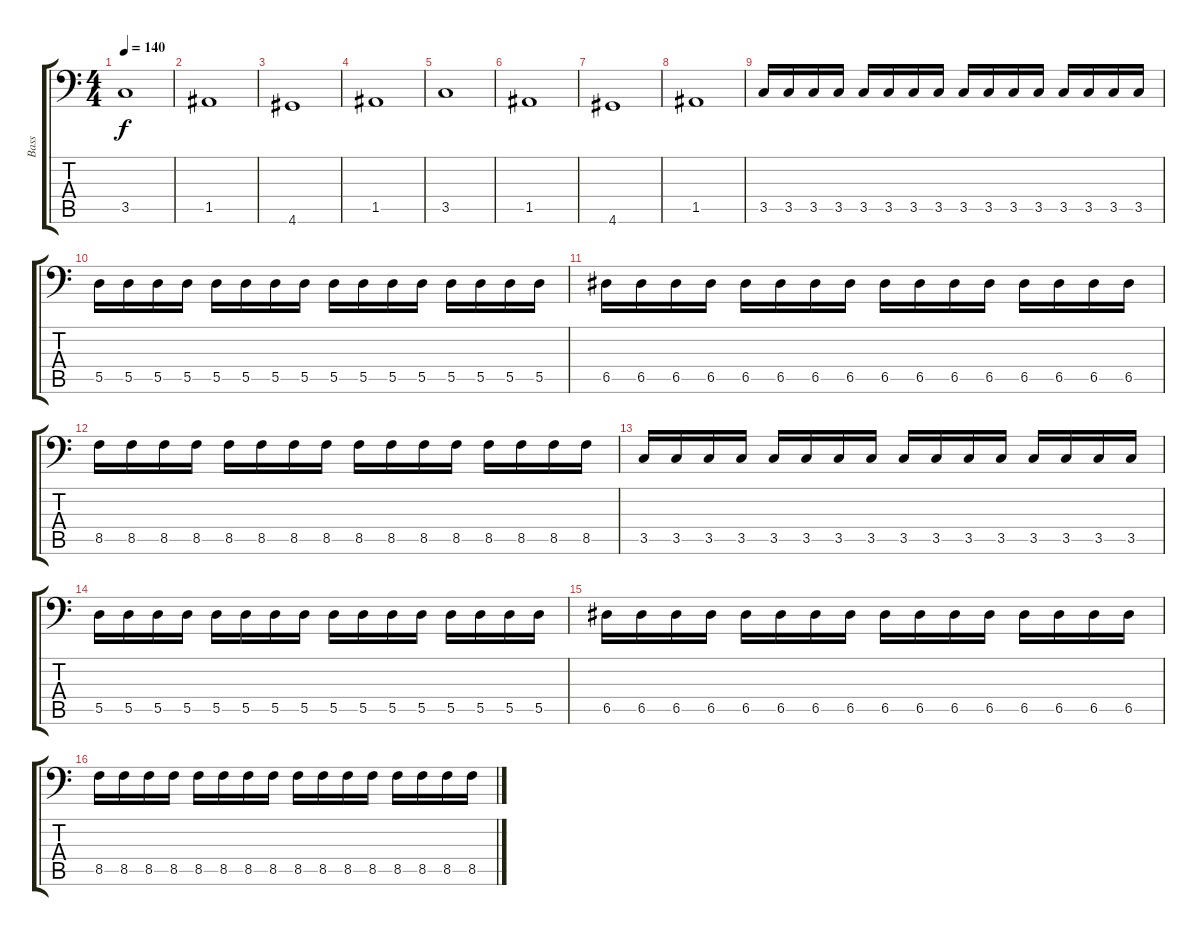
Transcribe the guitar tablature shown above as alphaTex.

\track ("Bass" "Bass") {instrument electricbassfinger}
\staff {score tabs}
\tuning (E4 B3 G2 D2 A1 E1) {hide}
\ts (4 4)
\tempo 140
\clef f4
\ks c
3.5.1{dy f} |
1.5.1 |
4.6.1 |
1.5.1 |
3.5.1 |
1.5.1 |
4.6.1 |
1.5.1 |
3.5.16 3.5.16 3.5.16 3.5.16 3.5.16 3.5.16 3.5.16 3.5.16 3.5.16 3.5.16 3.5.16 3.5.16 3.5.16 3.5.16 3.5.16 3.5.16 |
5.5.16 5.5.16 5.5.16 5.5.16 5.5.16 5.5.16 5.5.16 5.5.16 5.5.16 5.5.16 5.5.16 5.5.16 5.5.16 5.5.16 5.5.16 5.5.16 |
6.5.16 6.5.16 6.5.16 6.5.16 6.5.16 6.5.16 6.5.16 6.5.16 6.5.16 6.5.16 6.5.16 6.5.16 6.5.16 6.5.16 6.5.16 6.5.16 |
8.5.16 8.5.16 8.5.16 8.5.16 8.5.16 8.5.16 8.5.16 8.5.16 8.5.16 8.5.16 8.5.16 8.5.16 8.5.16 8.5.16 8.5.16 8.5.16 |
3.5.16 3.5.16 3.5.16 3.5.16 3.5.16 3.5.16 3.5.16 3.5.16 3.5.16 3.5.16 3.5.16 3.5.16 3.5.16 3.5.16 3.5.16 3.5.16 |
5.5.16 5.5.16 5.5.16 5.5.16 5.5.16 5.5.16 5.5.16 5.5.16 5.5.16 5.5.16 5.5.16 5.5.16 5.5.16 5.5.16 5.5.16 5.5.16 |
6.5.16 6.5.16 6.5.16 6.5.16 6.5.16 6.5.16 6.5.16 6.5.16 6.5.16 6.5.16 6.5.16 6.5.16 6.5.16 6.5.16 6.5.16 6.5.16 |
8.5.16 8.5.16 8.5.16 8.5.16 8.5.16 8.5.16 8.5.16 8.5.16 8.5.16 8.5.16 8.5.16 8.5.16 8.5.16 8.5.16 8.5.16 8.5.16
